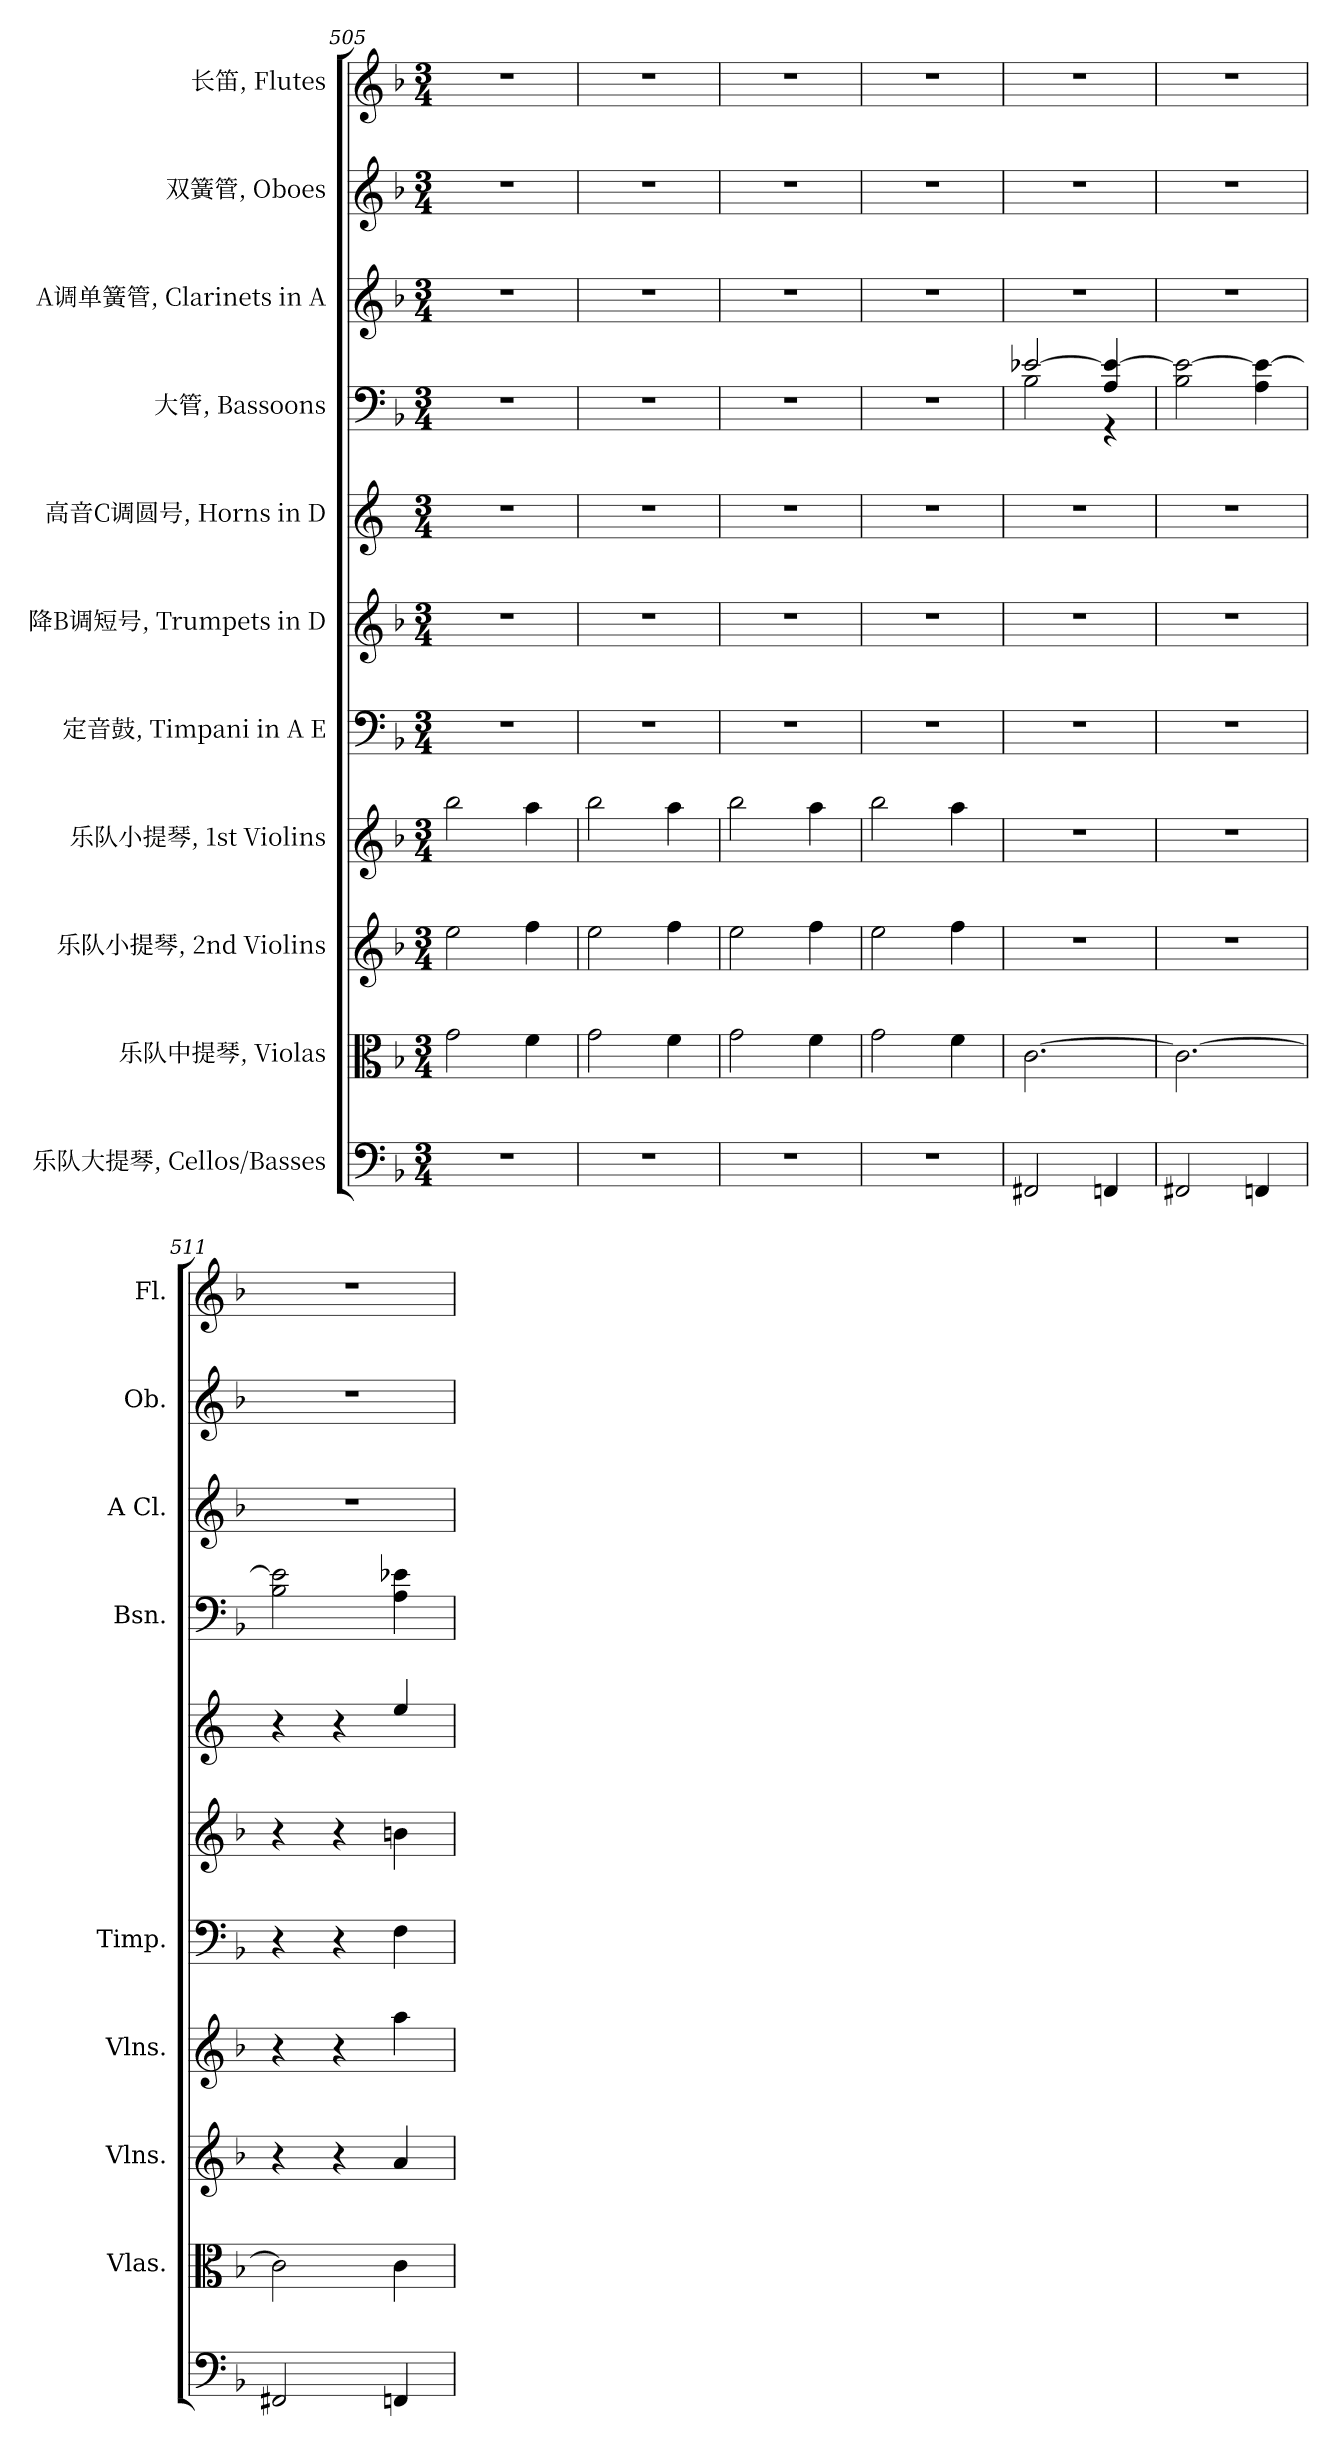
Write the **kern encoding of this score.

**kern	**kern	**kern	**kern	**kern	**kern	**kern	**kern	**kern	**kern	**kern
*part11	*part10	*part9	*part8	*part7	*part6	*part5	*part4	*part3	*part2	*part1
*staff11	*staff10	*staff9	*staff8	*staff7	*staff6	*staff5	*staff4	*staff3	*staff2	*staff1
*I"乐队大提琴, Cellos/Basses	*I"乐队中提琴, Violas	*I"乐队小提琴, 2nd Violins	*I"乐队小提琴, 1st Violins	*I"定音鼓, Timpani in A E	*I"降B调短号, Trumpets in D	*I"高音C调圆号, Horns in D	*I"大管, Bassoons	*I"A调单簧管, Clarinets in A	*I"双簧管, Oboes	*I"长笛, Flutes
*	*I'Vlas.	*I'Vlns.	*I'Vlns.	*I'Timp.	*	*	*I'Bsn.	*I'A Cl.	*I'Ob.	*I'Fl.
*clefF4	*clefC3	*clefG2	*clefG2	*clefF4	*clefG2	*clefG2	*clefF4	*clefG2	*clefG2	*clefG2
*	*	*	*	*	*ITrd1c2	*ITrd4c7	*	*ITrd2c3	*	*
*k[b-]	*k[b-]	*k[b-]	*k[b-]	*k[b-]	*k[b-e-a-]	*k[b-]	*k[b-]	*k[f#c#]	*k[b-]	*k[b-]
*M3/4	*M3/4	*M3/4	*M3/4	*M3/4	*M3/4	*M3/4	*M3/4	*M3/4	*M3/4	*M3/4
=505	=505	=505	=505	=505	=505	=505	=505	=505	=505	=505
2.r	2g\	2ee\	2bb-\	2.r	2.r	2.r	2.r	2.r	2.r	2.r
.	4f\	4ff\	4aa\	.	.	.	.	.	.	.
=506	=506	=506	=506	=506	=506	=506	=506	=506	=506	=506
2.r	2g\	2ee\	2bb-\	2.r	2.r	2.r	2.r	2.r	2.r	2.r
.	4f\	4ff\	4aa\	.	.	.	.	.	.	.
=507	=507	=507	=507	=507	=507	=507	=507	=507	=507	=507
2.r	2g\	2ee\	2bb-\	2.r	2.r	2.r	2.r	2.r	2.r	2.r
.	4f\	4ff\	4aa\	.	.	.	.	.	.	.
=508	=508	=508	=508	=508	=508	=508	=508	=508	=508	=508
2.r	2g\	2ee\	2bb-\	2.r	2.r	2.r	2.r	2.r	2.r	2.r
.	4f\	4ff\	4aa\	.	.	.	.	.	.	.
=509	=509	=509	=509	=509	=509	=509	=509	=509	=509	=509
*	*	*	*	*	*	*	*^	*	*	*
2FF#X/	[2.c\	2.r	2.r	2.r	2.r	2.r	[2e-X/	2B-\	2.r	2.r	2.r
4FFn/	.	.	.	.	.	.	4A/ 4e-/_	4r	.	.	.
*	*	*	*	*	*	*	*v	*v	*	*	*
=510	=510	=510	=510	=510	=510	=510	=510	=510	=510	=510
2FF#X/	2.c\_	2.r	2.r	2.r	2.r	2.r	2B-\ 2e-\_	2.r	2.r	2.r
4FFn/	.	.	.	.	.	.	4A\ 4e-\_	.	.	.
!!LO:PB:g=z
=511	=511	=511	=511	=511	=511	=511	=511	=511	=511	=511
2FF#X/	2c\]	4r	4r	4r	4r	4r	2B-\ 2e-\]	2.r	2.r	2.r
.	.	4r	4r	4r	4r	4r	.	.	.	.
4FFn/	4c\	4a/	4aa\	4F\	4an\	4a/	4A\ 4e-X\	.	.	.
=	=	=	=	=	=	=	=	=	=	=
*-	*-	*-	*-	*-	*-	*-	*-	*-	*-	*-
